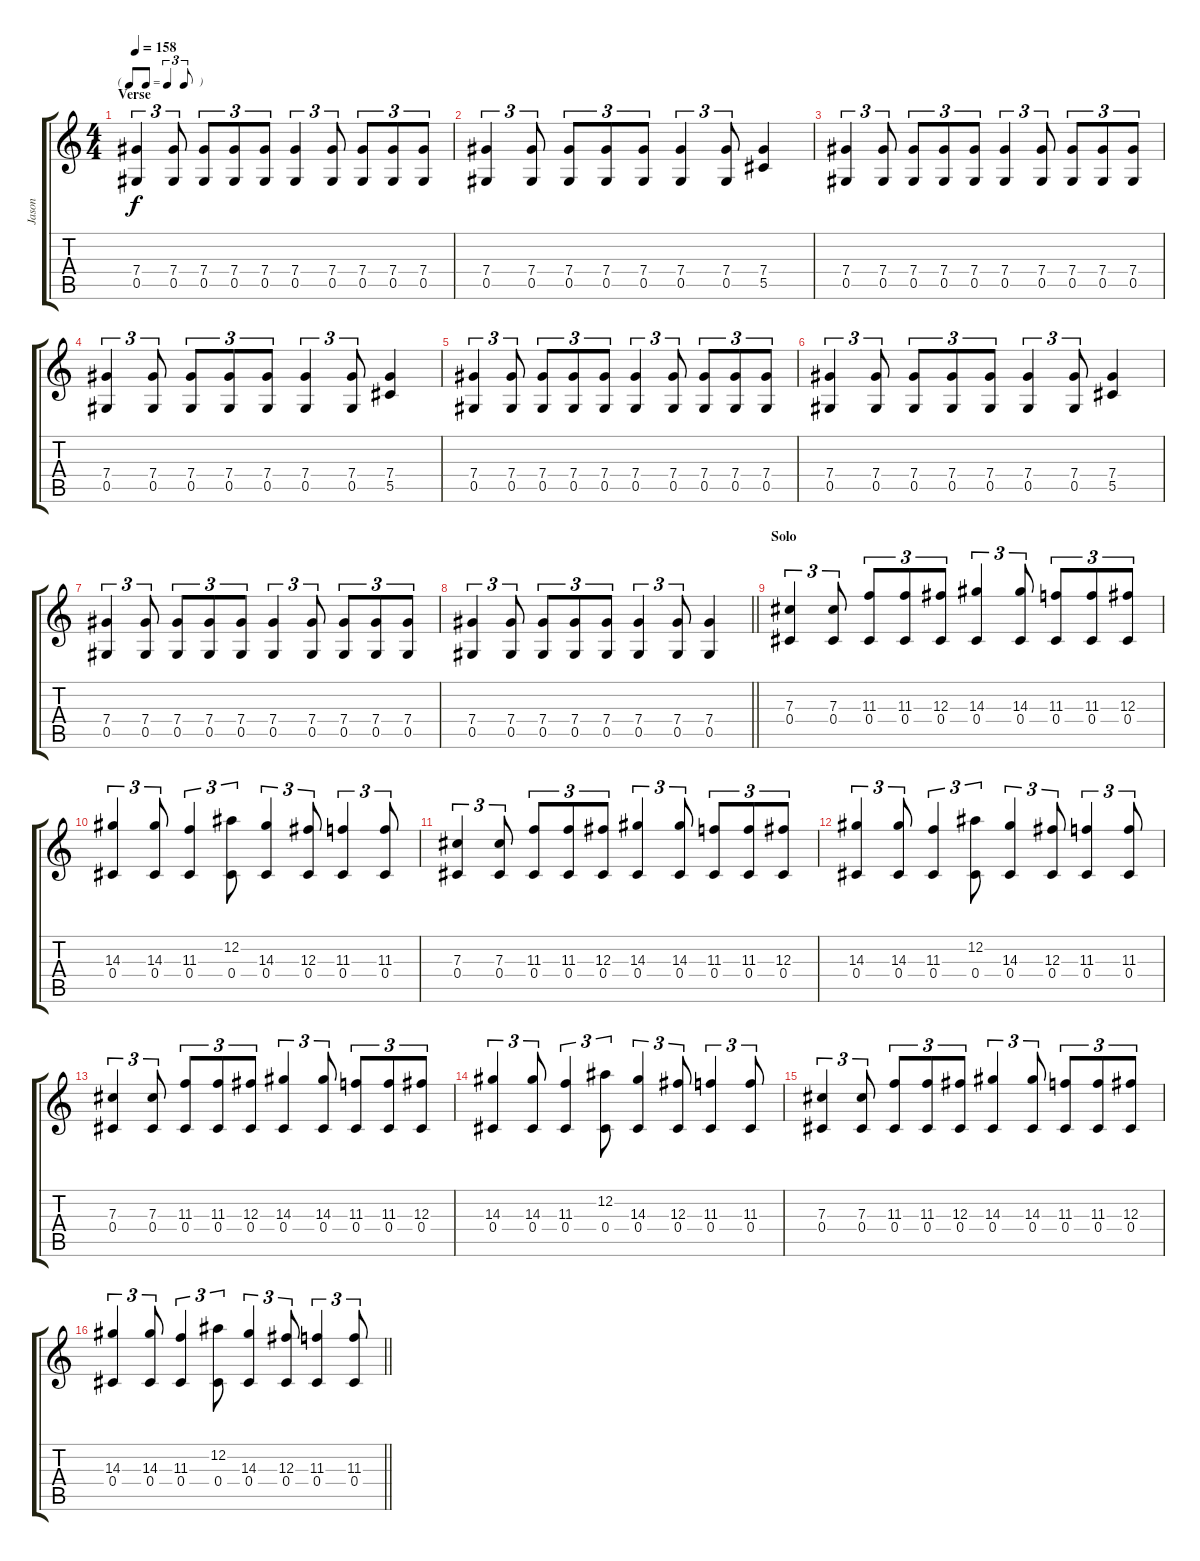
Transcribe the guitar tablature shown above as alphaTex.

\track ("Jason" "Jason") {instrument overdrivenguitar}
\staff {score tabs}
\tuning (Eb4 Bb3 Gb3 Db3 Ab2 Eb2) {hide}
\ts (4 4)
\tf triplet8th
\section ("" "Verse")
\tempo 158
\clef g2
\ks c
(7.4 0.5).4{tu (3 2) dy f} (7.4 0.5).8{tu (3 2)} (7.4 0.5).8{tu (3 2)} (7.4 0.5).8{tu (3 2)} (7.4 0.5).8{tu (3 2)} (7.4 0.5).4{tu (3 2)} (7.4 0.5).8{tu (3 2)} (7.4 0.5).8{tu (3 2)} (7.4 0.5).8{tu (3 2)} (7.4 0.5).8{tu (3 2)} |
(7.4 0.5).4{tu (3 2)} (7.4 0.5).8{tu (3 2)} (7.4 0.5).8{tu (3 2)} (7.4 0.5).8{tu (3 2)} (7.4 0.5).8{tu (3 2)} (7.4 0.5).4{tu (3 2)} (7.4 0.5).8{tu (3 2)} (7.4 5.5).4 |
(7.4 0.5).4{tu (3 2)} (7.4 0.5).8{tu (3 2)} (7.4 0.5).8{tu (3 2)} (7.4 0.5).8{tu (3 2)} (7.4 0.5).8{tu (3 2)} (7.4 0.5).4{tu (3 2)} (7.4 0.5).8{tu (3 2)} (7.4 0.5).8{tu (3 2)} (7.4 0.5).8{tu (3 2)} (7.4 0.5).8{tu (3 2)} |
(7.4 0.5).4{tu (3 2)} (7.4 0.5).8{tu (3 2)} (7.4 0.5).8{tu (3 2)} (7.4 0.5).8{tu (3 2)} (7.4 0.5).8{tu (3 2)} (7.4 0.5).4{tu (3 2)} (7.4 0.5).8{tu (3 2)} (7.4 5.5).4 |
(7.4 0.5).4{tu (3 2)} (7.4 0.5).8{tu (3 2)} (7.4 0.5).8{tu (3 2)} (7.4 0.5).8{tu (3 2)} (7.4 0.5).8{tu (3 2)} (7.4 0.5).4{tu (3 2)} (7.4 0.5).8{tu (3 2)} (7.4 0.5).8{tu (3 2)} (7.4 0.5).8{tu (3 2)} (7.4 0.5).8{tu (3 2)} |
(7.4 0.5).4{tu (3 2)} (7.4 0.5).8{tu (3 2)} (7.4 0.5).8{tu (3 2)} (7.4 0.5).8{tu (3 2)} (7.4 0.5).8{tu (3 2)} (7.4 0.5).4{tu (3 2)} (7.4 0.5).8{tu (3 2)} (7.4 5.5).4 |
(7.4 0.5).4{tu (3 2)} (7.4 0.5).8{tu (3 2)} (7.4 0.5).8{tu (3 2)} (7.4 0.5).8{tu (3 2)} (7.4 0.5).8{tu (3 2)} (7.4 0.5).4{tu (3 2)} (7.4 0.5).8{tu (3 2)} (7.4 0.5).8{tu (3 2)} (7.4 0.5).8{tu (3 2)} (7.4 0.5).8{tu (3 2)} |
\barLineRight lightlight
(7.4 0.5).4{tu (3 2)} (7.4 0.5).8{tu (3 2)} (7.4 0.5).8{tu (3 2)} (7.4 0.5).8{tu (3 2)} (7.4 0.5).8{tu (3 2)} (7.4 0.5).4{tu (3 2)} (7.4 0.5).8{tu (3 2)} (7.4 0.5).4 |
\section ("" "Solo")
(7.3 0.4).4{tu (3 2)} (7.3 0.4).8{tu (3 2)} (11.3 0.4).8{tu (3 2)} (11.3 0.4).8{tu (3 2)} (12.3 0.4).8{tu (3 2)} (14.3 0.4).4{tu (3 2)} (14.3 0.4).8{tu (3 2)} (11.3 0.4).8{tu (3 2)} (11.3 0.4).8{tu (3 2)} (12.3 0.4).8{tu (3 2)} |
(14.3 0.4).4{tu (3 2)} (14.3 0.4).8{tu (3 2)} (11.3 0.4).4{tu (3 2)} (12.2 0.4).8{tu (3 2)} (14.3 0.4).4{tu (3 2)} (12.3 0.4).8{tu (3 2)} (11.3 0.4).4{tu (3 2)} (11.3 0.4).8{tu (3 2)} |
(7.3 0.4).4{tu (3 2)} (7.3 0.4).8{tu (3 2)} (11.3 0.4).8{tu (3 2)} (11.3 0.4).8{tu (3 2)} (12.3 0.4).8{tu (3 2)} (14.3 0.4).4{tu (3 2)} (14.3 0.4).8{tu (3 2)} (11.3 0.4).8{tu (3 2)} (11.3 0.4).8{tu (3 2)} (12.3 0.4).8{tu (3 2)} |
(14.3 0.4).4{tu (3 2)} (14.3 0.4).8{tu (3 2)} (11.3 0.4).4{tu (3 2)} (12.2 0.4).8{tu (3 2)} (14.3 0.4).4{tu (3 2)} (12.3 0.4).8{tu (3 2)} (11.3 0.4).4{tu (3 2)} (11.3 0.4).8{tu (3 2)} |
(7.3 0.4).4{tu (3 2)} (7.3 0.4).8{tu (3 2)} (11.3 0.4).8{tu (3 2)} (11.3 0.4).8{tu (3 2)} (12.3 0.4).8{tu (3 2)} (14.3 0.4).4{tu (3 2)} (14.3 0.4).8{tu (3 2)} (11.3 0.4).8{tu (3 2)} (11.3 0.4).8{tu (3 2)} (12.3 0.4).8{tu (3 2)} |
(14.3 0.4).4{tu (3 2)} (14.3 0.4).8{tu (3 2)} (11.3 0.4).4{tu (3 2)} (12.2 0.4).8{tu (3 2)} (14.3 0.4).4{tu (3 2)} (12.3 0.4).8{tu (3 2)} (11.3 0.4).4{tu (3 2)} (11.3 0.4).8{tu (3 2)} |
(7.3 0.4).4{tu (3 2)} (7.3 0.4).8{tu (3 2)} (11.3 0.4).8{tu (3 2)} (11.3 0.4).8{tu (3 2)} (12.3 0.4).8{tu (3 2)} (14.3 0.4).4{tu (3 2)} (14.3 0.4).8{tu (3 2)} (11.3 0.4).8{tu (3 2)} (11.3 0.4).8{tu (3 2)} (12.3 0.4).8{tu (3 2)} |
\barLineRight lightlight
(14.3 0.4).4{tu (3 2)} (14.3 0.4).8{tu (3 2)} (11.3 0.4).4{tu (3 2)} (12.2 0.4).8{tu (3 2)} (14.3 0.4).4{tu (3 2)} (12.3 0.4).8{tu (3 2)} (11.3 0.4).4{tu (3 2)} (11.3 0.4).8{tu (3 2)}
